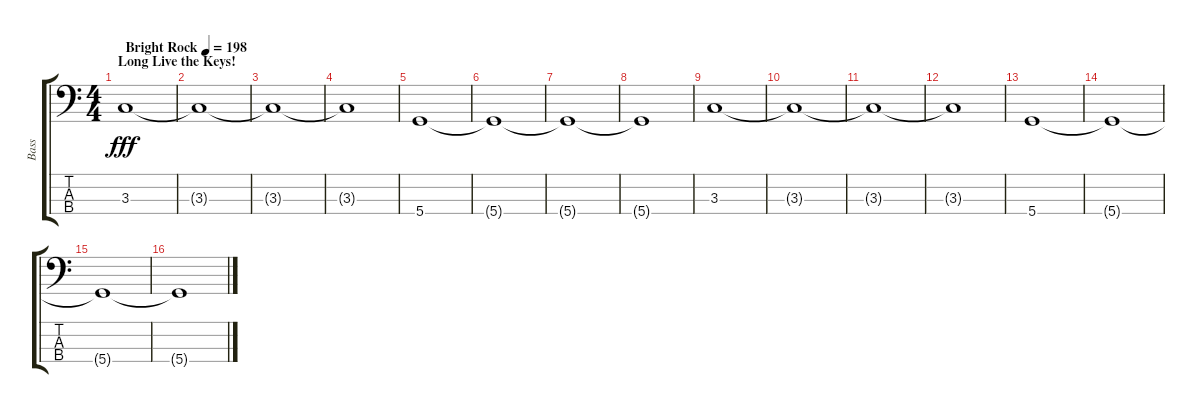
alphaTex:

\track ("Bass" "Bass") {instrument electricbassfinger}
\staff {score tabs}
\tuning (G2 D2 A1 D1) {hide}
\ts (4 4)
\section ("" "Long Live the Keys!")
\tempo (198 "Bright Rock")
\clef f4
\ks c
3.3.1{dy fff instrument electricbassfinger} |
3.3{t}.1 |
3.3{t}.1 |
3.3{t}.1 |
5.4.1 |
5.4{t}.1 |
5.4{t}.1 |
5.4{t}.1 |
3.3.1 |
3.3{t}.1 |
3.3{t}.1 |
3.3{t}.1 |
5.4.1 |
5.4{t}.1 |
5.4{t}.1 |
5.4{t}.1
